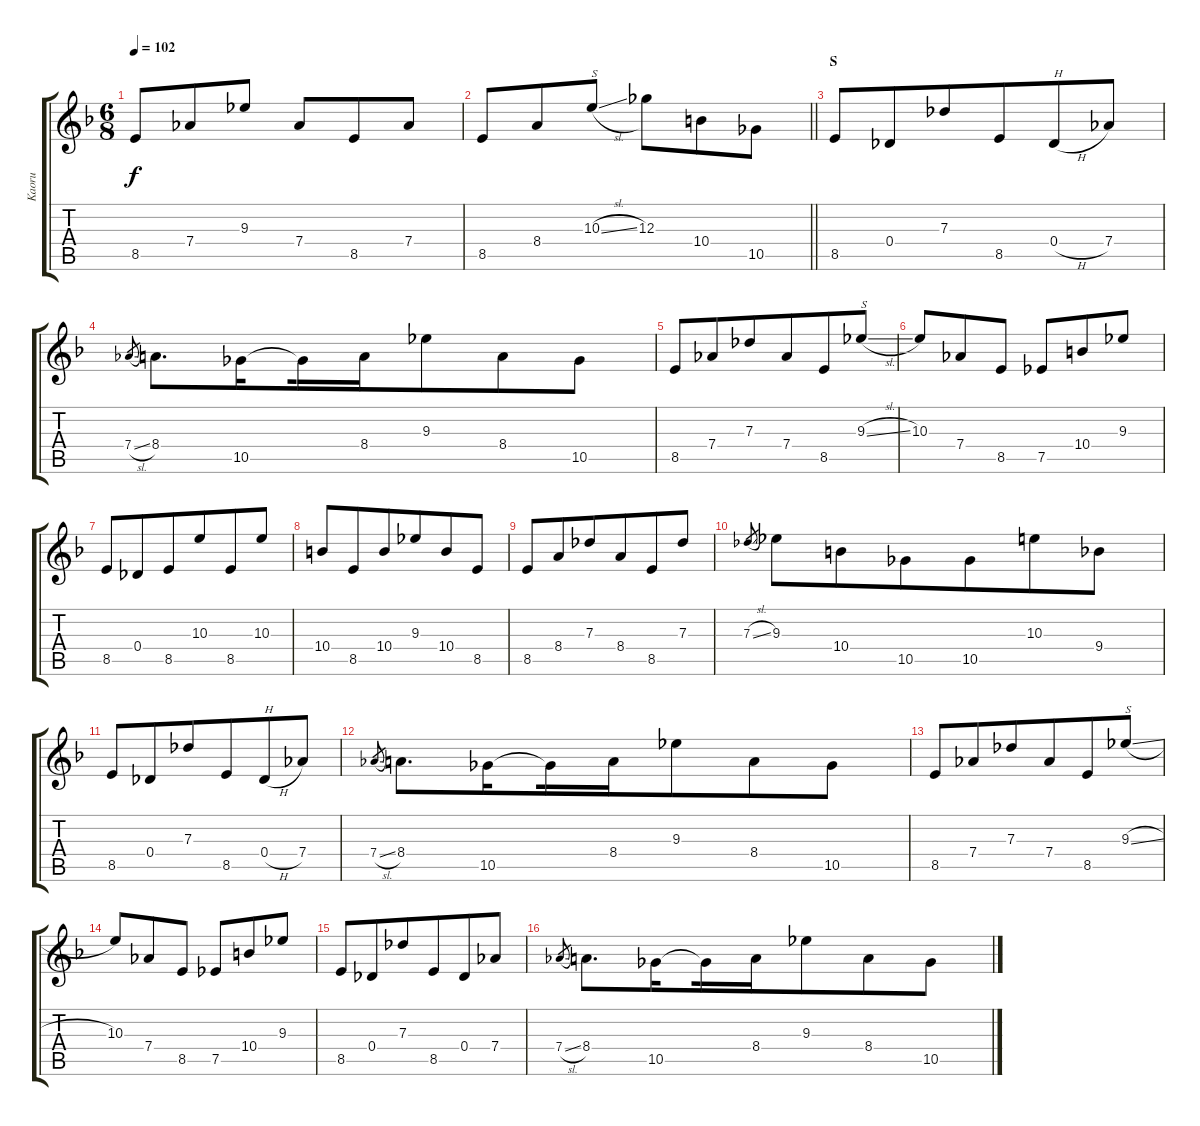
\track ("Kaoru" "Kaoru") {instrument acousticguitarsteel}
\staff {score tabs}
\tuning (Eb4 Bb3 Gb3 Db3 Ab2 Db2) {hide}
\ts (6 8)
\tempo 102
\clef g2
\ks f
8.5.8{dy f} 7.4.8{beam merge} 9.3.8 7.4.8 8.5.8 7.4.8 |
\barLineRight lightlight
8.5.8 8.4.8{beam merge} 10.3{sl}.8{txt "S"} 12.3.8 10.4.8 10.5.8 |
\section ("" "S")
8.5.8 0.4.8 7.3.8{beam merge} 8.5.8 0.4{h}.8{txt "H"} 7.4.8 |
7.4{sl}.8{gr} 8.4.8{d beam merge} 10.5.16{beam splitsecondary} 10.5{t}.16 8.4.16{beam merge} 9.3.8 8.4.8{beam merge} 10.5.8 |
8.5.8 7.4.8 7.3.8{beam merge} 7.4.8 8.5.8 9.3{sl}.8{txt "S"} |
10.3.8{beam merge} 7.4.8 8.5.8 7.5.8 10.4.8 9.3.8 |
8.5.8 0.4.8 8.5.8{beam merge} 10.3.8 8.5.8 10.3.8 |
10.4.8 8.5.8 10.4.8{beam merge} 9.3.8 10.4.8 8.5.8 |
8.5.8 8.4.8 7.3.8{beam merge} 8.4.8 8.5.8 7.3.8 |
7.3{sl}.8{gr beam merge} 9.3.8 10.4.8 10.5.8{beam merge} 10.5.8 10.3.8 9.4.8 |
8.5.8 0.4.8 7.3.8{beam merge} 8.5.8 0.4{h}.8{txt "H"} 7.4.8 |
7.4{sl}.8{gr} 8.4.8{d beam merge} 10.5.16{beam splitsecondary} 10.5{t}.16 8.4.16{beam merge} 9.3.8 8.4.8{beam merge} 10.5.8 |
8.5.8 7.4.8 7.3.8{beam merge} 7.4.8 8.5.8 9.3{sl}.8{txt "S"} |
10.3.8{beam merge} 7.4.8 8.5.8 7.5.8 10.4.8 9.3.8 |
8.5.8 0.4.8 7.3.8{beam merge} 8.5.8 0.4.8 7.4.8 |
7.4{sl}.8{gr} 8.4.8{d beam merge} 10.5.16{beam splitsecondary} 10.5{t}.16 8.4.16{beam merge} 9.3.8 8.4.8{beam merge} 10.5.8
